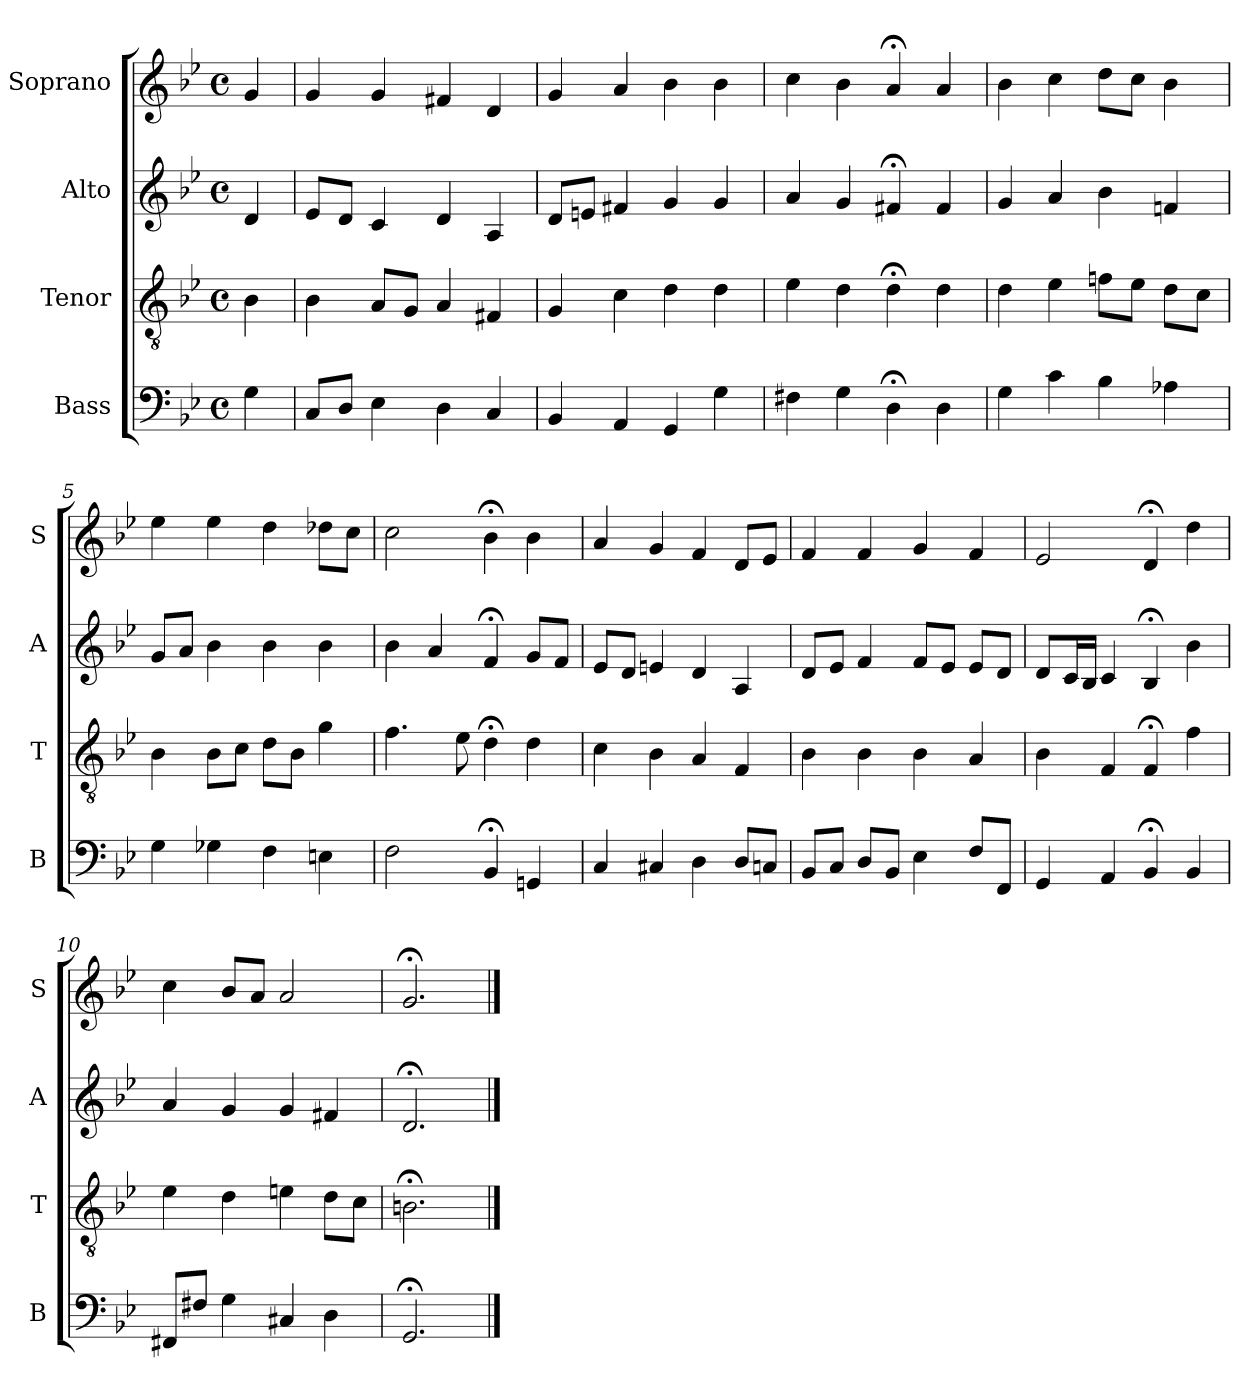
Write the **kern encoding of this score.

**kern	**kern	**kern	**kern
*part4	*part3	*part2	*part1
*staff4	*staff3	*staff2	*staff1
*I"Bass	*I"Tenor	*I"Alto	*I"Soprano
*I'B	*I'T	*I'A	*I'S
*clefF4	*clefGv2	*clefG2	*clefG2
*k[b-e-]	*k[b-e-]	*k[b-e-]	*k[b-e-]
*g:	*g:	*g:	*g:
*M4/4	*M4/4	*M4/4	*M4/4
*met(c)	*met(c)	*met(c)	*met(c)
*MM100	*MM100	*MM100	*MM100
=	=	=	=
4G	4B-	4d	4g
=1	=1	=1	=1
8CL	4B-	8e-L	4g
8DJ	.	8dJ	.
4E-	8AL	4c	4g
.	8GJ	.	.
4D	4A	4d	4f#X
4C	4F#X	4A	4d
=2	=2	=2	=2
4BB-	4G	8dL	4g
.	.	8enJ	.
4AA	4c	4f#X	4a
4GG	4d	4g	4b-
4G	4d	4g	4b-
=3	=3	=3	=3
4F#X	4e-	4a	4cc
4G	4d	4g	4b-
4D;<	4d;<	4f#X;<	4a;<
4D	4d	4f#	4a
=4	=4	=4	=4
4G	4d	4g	4b-
4c	4e-	4a	4cc
4B-	8fnL	4b-	8ddL
.	8e-J	.	8ccJ
4A-X	8dL	4fn	4b-
.	8cJ	.	.
=5	=5	=5	=5
4G	4B-	8gL	4ee-
.	.	8aJ	.
4G-X	8B-L	4b-	4ee-
.	8cJ	.	.
4F	8dL	4b-	4dd
.	8B-J	.	.
4En	4g	4b-	8dd-XL
.	.	.	8ccJ
=6	=6	=6	=6
2F	4.f	4b-	2cc
.	.	4a	.
.	8e-	.	.
4BB-;<	4d;<	4f;<	4b-;<
4GGn	4d	8gL	4b-
.	.	8fJ	.
=7	=7	=7	=7
4C	4c	8e-L	4a
.	.	8dJ	.
4C#X	4B-	4en	4g
4D	4A	4d	4f
8DL	4F	4A	8dL
8CnJ	.	.	8e-J
=8	=8	=8	=8
8BB-L	4B-	8dL	4f
8CJ	.	8e-J	.
8DL	4B-	4f	4f
8BB-J	.	.	.
4E-	4B-	8fL	4g
.	.	8e-J	.
8FL	4A	8e-L	4f
8FFJ	.	8dJ	.
=9	=9	=9	=9
4GG	4B-	8dL	2e-
.	.	16cL	.
.	.	16B-JJ	.
4AA	4F	4c	.
4BB-;<	4F;<	4B-;<	4d;<
4BB-	4f	4b-	4dd
=10	=10	=10	=10
8FF#XL	4e-	4a	4cc
8F#XJ	.	.	.
4G	4d	4g	8b-L
.	.	.	8aJ
4C#Xi	4eni	4gi	2ai
4D	8dL	4f#X	.
.	8cJ	.	.
=11	=11	=11	=11
2.GG;<	2.Bn;<	2.d;<	2.g;<
==	==	==	==
*-	*-	*-	*-
